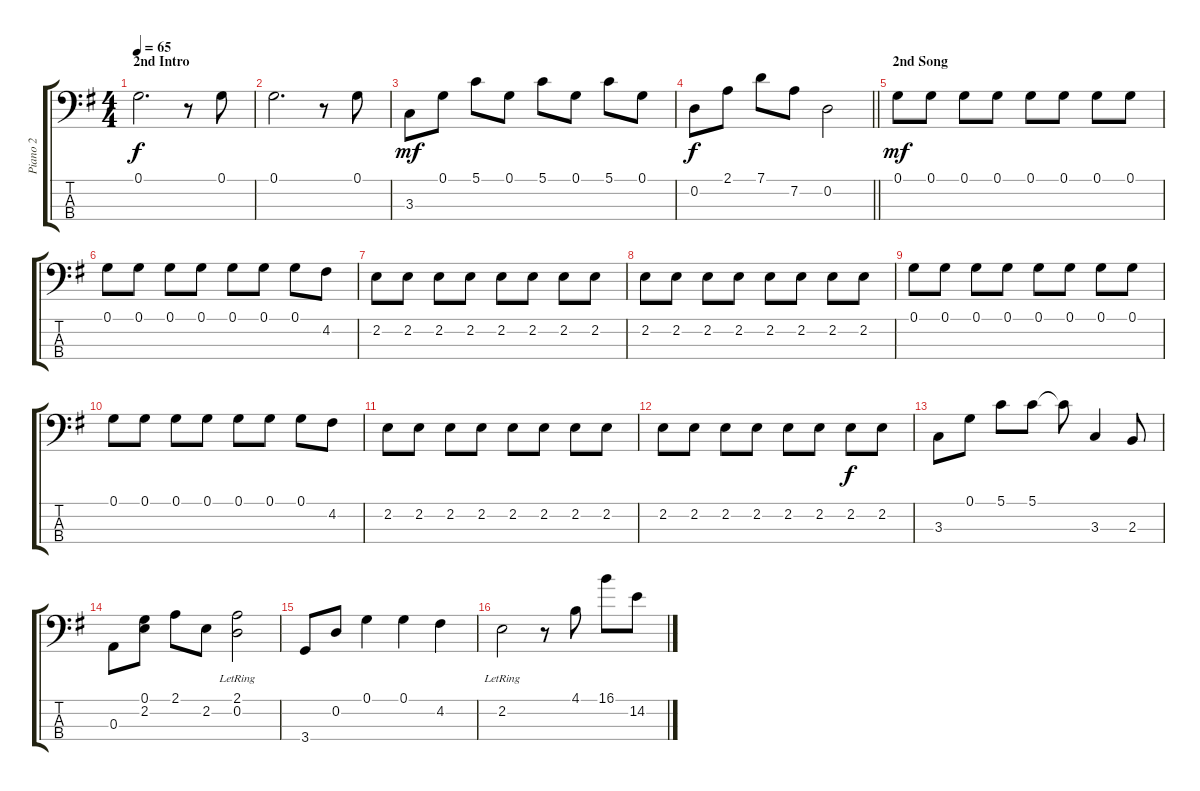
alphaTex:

\track ("Piano 2" "Piano 2") {instrument acousticguitarsteel}
\staff {score tabs}
\tuning (G2 D2 A1 E1) {hide}
\ts (4 4)
\section ("" "2nd Intro")
\tempo 65
\clef f4
\ks g
0.1.2{d dy f} r.8 0.1.8 |
0.1.2{d} r.8 0.1.8 |
3.3.8{dy mf} 0.1.8 5.1.8 0.1.8 5.1.8 0.1.8 5.1.8 0.1.8 |
\barLineRight lightlight
0.2.8{dy f} 2.1.8 7.1.8 7.2.8 0.2.2 |
\section ("" "2nd Song")
0.1.8{dy mf} 0.1.8 0.1.8 0.1.8 0.1.8 0.1.8 0.1.8 0.1.8 |
0.1.8 0.1.8 0.1.8 0.1.8 0.1.8 0.1.8 0.1.8 4.2.8 |
2.2.8 2.2.8 2.2.8 2.2.8 2.2.8 2.2.8 2.2.8 2.2.8 |
2.2.8 2.2.8 2.2.8 2.2.8 2.2.8 2.2.8 2.2.8 2.2.8 |
0.1.8 0.1.8 0.1.8 0.1.8 0.1.8 0.1.8 0.1.8 0.1.8 |
0.1.8 0.1.8 0.1.8 0.1.8 0.1.8 0.1.8 0.1.8 4.2.8 |
2.2.8 2.2.8 2.2.8 2.2.8 2.2.8 2.2.8 2.2.8 2.2.8 |
2.2.8 2.2.8 2.2.8 2.2.8 2.2.8 2.2.8 2.2.8{dy f} 2.2.8 |
3.3.8 0.1.8 5.1.8 5.1.8 5.1{t}.8 3.3.4 2.3.8 |
0.3.8 (0.1 2.2).8 2.1.8 2.2.8 (2.1{lr} 0.2).2 |
3.4.8 0.2.8 0.1.4 0.1.4 4.2.4 |
2.2{lr}.2 r.8 4.1.8 16.1.8 14.2.8
